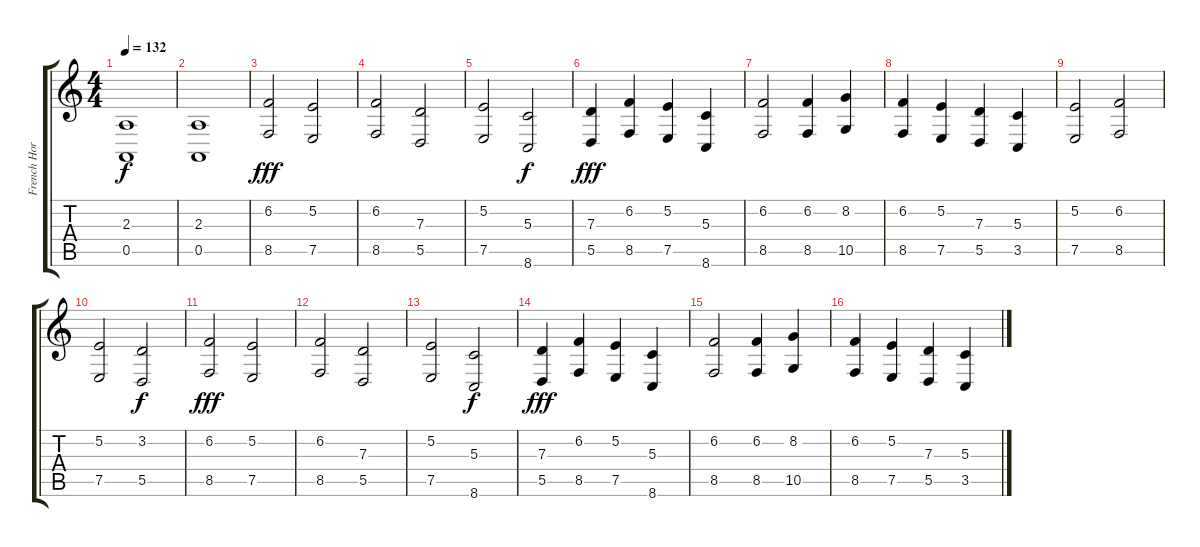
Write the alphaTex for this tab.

\track ("French Horns" "French Hor") {instrument frenchhorn}
\staff {score tabs}
\tuning (E4 B3 G3 D3 A2 E2) {hide}
\ts (4 4)
\tempo 132
\clef g2
\ks c
(2.3 0.5).1{dy f} |
(2.3 0.5).1 |
(6.2 8.5).2{dy fff} (5.2 7.5).2 |
(6.2 8.5).2 (7.3 5.5).2 |
(5.2 7.5).2 (5.3 8.6).2{dy f} |
(7.3 5.5).4{dy fff} (6.2 8.5).4 (5.2 7.5).4 (5.3 8.6).4 |
(6.2 8.5).2 (6.2 8.5).4 (8.2 10.5).4 |
(6.2 8.5).4 (5.2 7.5).4 (7.3 5.5).4 (5.3 3.5).4 |
(5.2 7.5).2 (6.2 8.5).2 |
(5.2 7.5).2 (3.2 5.5).2{dy f} |
(6.2 8.5).2{dy fff} (5.2 7.5).2 |
(6.2 8.5).2 (7.3 5.5).2 |
(5.2 7.5).2 (5.3 8.6).2{dy f} |
(7.3 5.5).4{dy fff} (6.2 8.5).4 (5.2 7.5).4 (5.3 8.6).4 |
(6.2 8.5).2 (6.2 8.5).4 (8.2 10.5).4 |
(6.2 8.5).4 (5.2 7.5).4 (7.3 5.5).4 (5.3 3.5).4
